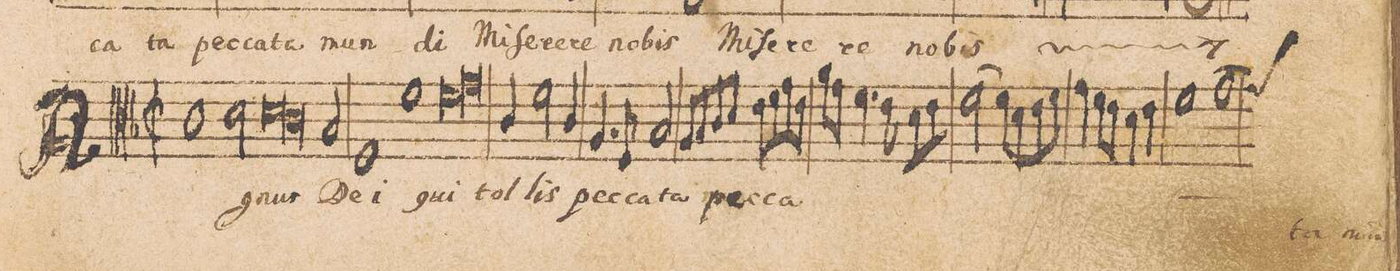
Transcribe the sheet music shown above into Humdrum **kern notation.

**kern	**text
*I"[CANTVS.]	*
*clefC3	*
*k[b-]	*
*met(C|)	*
*M2/1	*
*k[b-]	*
*M2/1	*
*met(C|)	*
1c\	A-
2d\	.
*lig	*
1d\	-gnus
=25-	=25-
1c\	.
*Xlig	*
2B-/	De-
=26-	=26-
1F/	.
1f\	-i
=27-	=27-
*lig	*
1f\	qui-
1g\	.
*Xlig	*
=28-	=28-
4c/	-tol-
2f\	.
4c/	-lis
4.A/	pec-
8F/	-ca-
2B-/	-ta
=29-	=29-
8A/L	pec-
8B-/	.
8c/	.
8d/J	.
8e\L	.
8f\	.
8g\	.
8e\J	.
8a\L	.
8g\J	.
4.f\	.
8e\	.
8d\L	.
8e\J	.
=30-	=30-
[2f\	.
8f\L]	.
8d\	.
8e\	.
8f\J	.
4g\	.
8f\L	.
8e\J	.
4d\	.
4e\	.
=31-	=31-
1f\	.
*custos:g	*
[1g\	.
=32-	=32-
*-	*-
